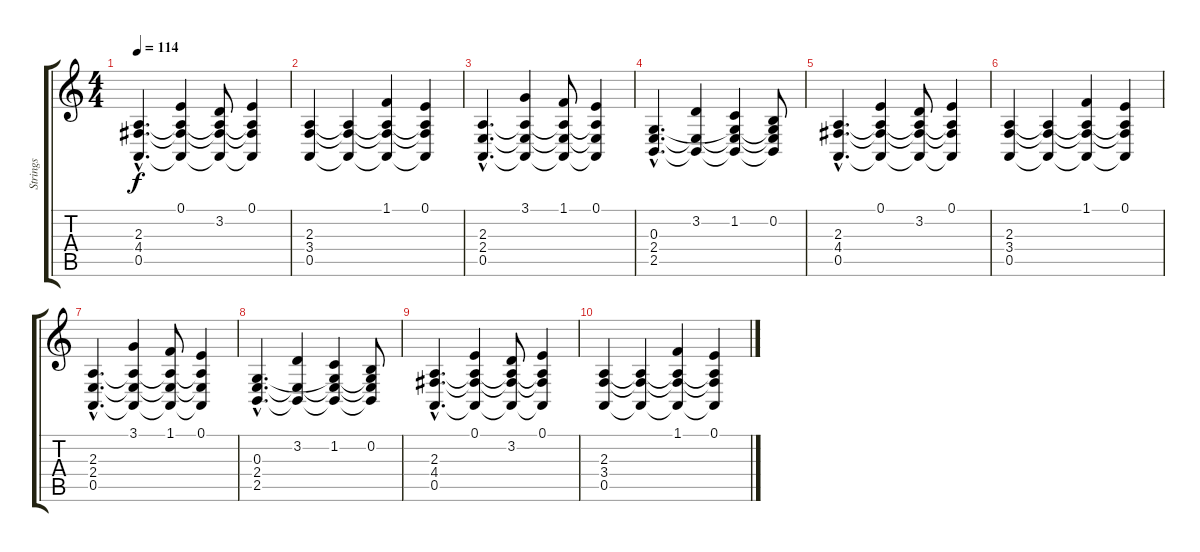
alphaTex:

\track ("Strings" "Strings") {instrument stringensemble1}
\staff {score tabs}
\tuning (E4 B3 G3 D3 A2 E2) {hide}
\ts (4 4)
\tempo 114
\clef g2
\ks c
(2.3{hac} 4.4{hac} 0.5{hac}).4{d dy f} (0.1 2.3{t} 4.4{t} 0.5{t}).4 (3.2 2.3{t} 4.4{t} 0.5{t}).8 (0.1 2.3{t} 4.4{t} 0.5{t}).4 |
(2.3 3.4 0.5).4 (2.3{t} 3.4{t} 0.5{t}).4 (1.1 2.3{t} 3.4{t} 0.5{t}).4 (0.1 2.3{t} 3.4{t} 0.5{t}).4 |
(2.3{hac} 2.4{hac} 0.5{hac}).4{d} (3.1 2.3{t} 2.4{t} 0.5{t}).4 (1.1 2.3{t} 2.4{t} 0.5{t}).8 (0.1 2.3{t} 2.4{t} 0.5{t}).4 |
(0.3{hac} 2.4{hac} 2.5{hac}).4{d} (3.2 2.4{t} 2.5{t}).4 (1.2 0.3{t} 2.4{t} 2.5{t}).4 (0.2 0.3{t} 2.4{t} 2.5{t}).8 |
(2.3{hac} 4.4{hac} 0.5{hac}).4{d} (0.1 2.3{t} 4.4{t} 0.5{t}).4 (3.2 2.3{t} 4.4{t} 0.5{t}).8 (0.1 2.3{t} 4.4{t} 0.5{t}).4 |
(2.3 3.4 0.5).4 (2.3{t} 3.4{t} 0.5{t}).4 (1.1 2.3{t} 3.4{t} 0.5{t}).4 (0.1 2.3{t} 3.4{t} 0.5{t}).4 |
(2.3{hac} 2.4{hac} 0.5{hac}).4{d} (3.1 2.3{t} 2.4{t} 0.5{t}).4 (1.1 2.3{t} 2.4{t} 0.5{t}).8 (0.1 2.3{t} 2.4{t} 0.5{t}).4 |
(0.3{hac} 2.4{hac} 2.5{hac}).4{d} (3.2 2.4{t} 2.5{t}).4 (1.2 0.3{t} 2.4{t} 2.5{t}).4 (0.2 0.3{t} 2.4{t} 2.5{t}).8 |
(2.3{hac} 4.4{hac} 0.5{hac}).4{d} (0.1 2.3{t} 4.4{t} 0.5{t}).4 (3.2 2.3{t} 4.4{t} 0.5{t}).8 (0.1 2.3{t} 4.4{t} 0.5{t}).4 |
(2.3 3.4 0.5).4 (2.3{t} 3.4{t} 0.5{t}).4 (1.1 2.3{t} 3.4{t} 0.5{t}).4 (0.1 2.3{t} 3.4{t} 0.5{t}).4
